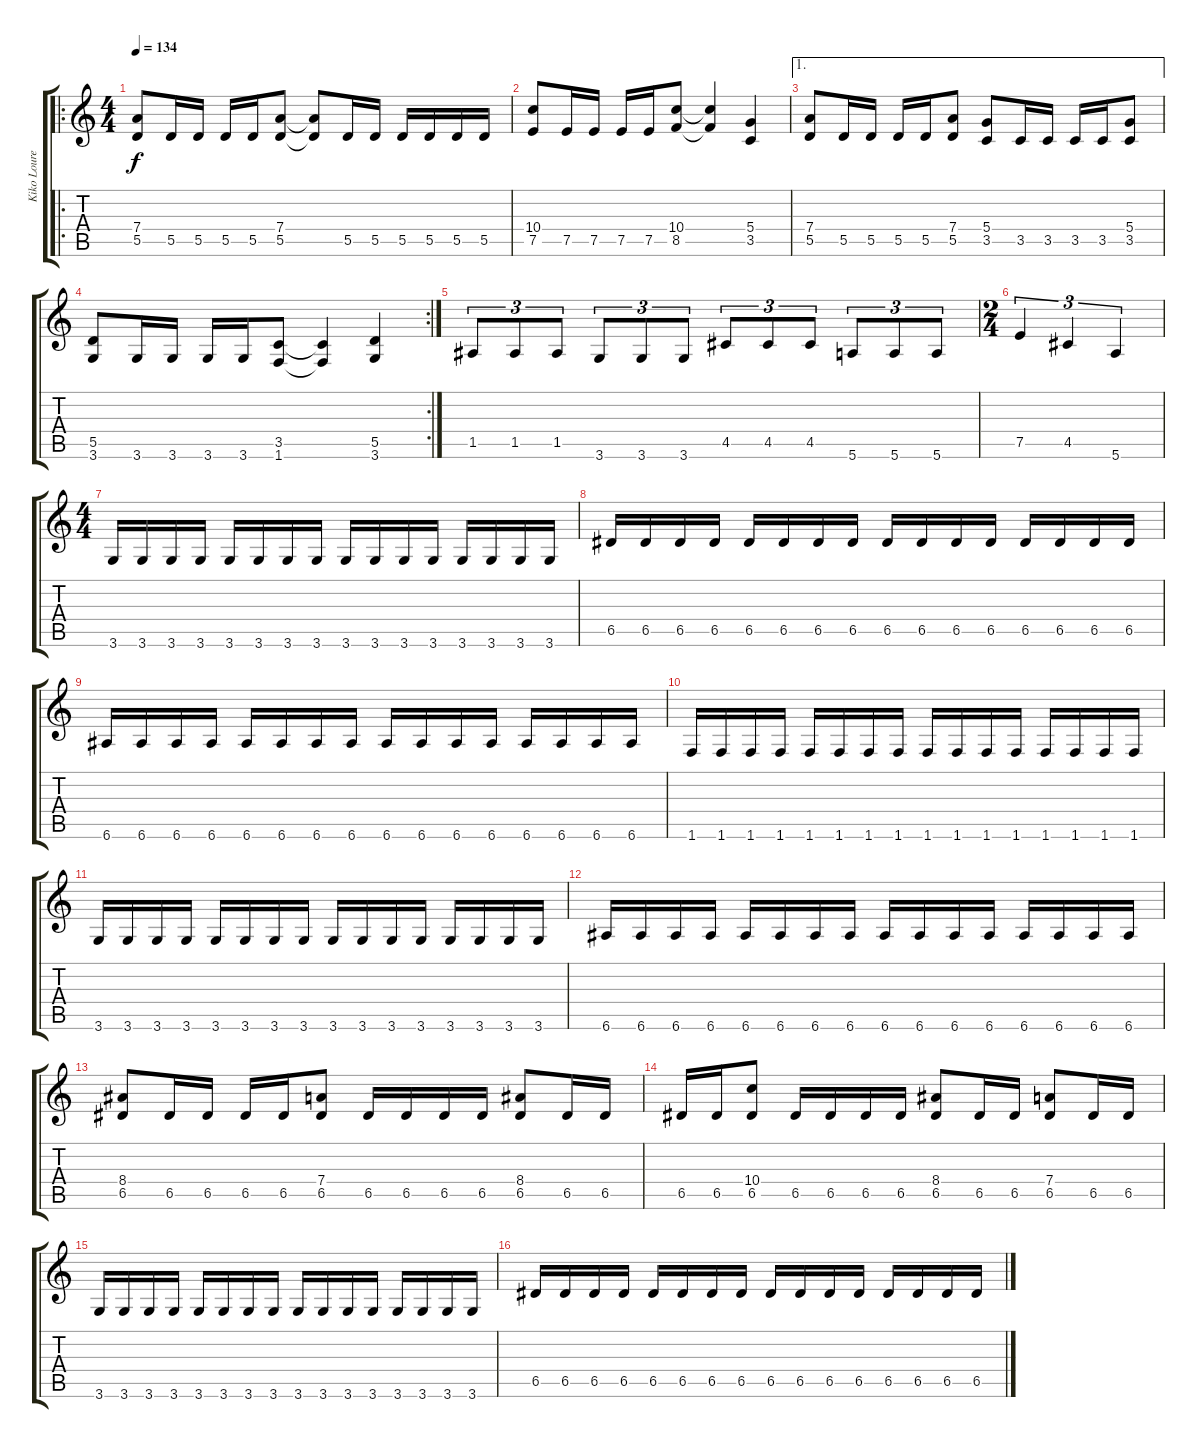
\track ("Kiko Loureiro" "Kiko Loure") {instrument distortionguitar}
\staff {score tabs}
\tuning (E4 B3 G3 D3 A2 E2) {hide}
\ro
\ts (4 4)
\tempo 134
\clef g2
\ks c
(7.4 5.5).8{dy f} 5.5.16 5.5.16 5.5.16 5.5.16 (7.4 5.5).8 (7.4{t} 5.5{t}).8 5.5.16 5.5.16 5.5.16 5.5.16 5.5.16 5.5.16 |
(10.4 7.5).8 7.5.16 7.5.16 7.5.16 7.5.16 (10.4 8.5).8 (10.4{t} 8.5{t}).4 (5.4 3.5).4 |
\ae 1
(7.4 5.5).8 5.5.16 5.5.16 5.5.16 5.5.16 (7.4 5.5).8 (5.4 3.5).8 3.5.16 3.5.16 3.5.16 3.5.16 (5.4 3.5).8 |
\rc 2
(5.5 3.6).8 3.6.16 3.6.16 3.6.16 3.6.16 (3.5 1.6).8 (3.5{t} 1.6{t}).4 (5.5 3.6).4 |
1.5.8{tu (3 2)} 1.5.8{tu (3 2)} 1.5.8{tu (3 2)} 3.6.8{tu (3 2)} 3.6.8{tu (3 2)} 3.6.8{tu (3 2)} 4.5.8{tu (3 2)} 4.5.8{tu (3 2)} 4.5.8{tu (3 2)} 5.6.8{tu (3 2)} 5.6.8{tu (3 2)} 5.6.8{tu (3 2)} |
\ts (2 4)
7.5.4{tu (3 2)} 4.5.4{tu (3 2)} 5.6.4{tu (3 2)} |
\ts (4 4)
3.6.16 3.6.16 3.6.16 3.6.16 3.6.16 3.6.16 3.6.16 3.6.16 3.6.16 3.6.16 3.6.16 3.6.16 3.6.16 3.6.16 3.6.16 3.6.16 |
6.5.16 6.5.16 6.5.16 6.5.16 6.5.16 6.5.16 6.5.16 6.5.16 6.5.16 6.5.16 6.5.16 6.5.16 6.5.16 6.5.16 6.5.16 6.5.16 |
6.6.16 6.6.16 6.6.16 6.6.16 6.6.16 6.6.16 6.6.16 6.6.16 6.6.16 6.6.16 6.6.16 6.6.16 6.6.16 6.6.16 6.6.16 6.6.16 |
1.6.16 1.6.16 1.6.16 1.6.16 1.6.16 1.6.16 1.6.16 1.6.16 1.6.16 1.6.16 1.6.16 1.6.16 1.6.16 1.6.16 1.6.16 1.6.16 |
3.6.16 3.6.16 3.6.16 3.6.16 3.6.16 3.6.16 3.6.16 3.6.16 3.6.16 3.6.16 3.6.16 3.6.16 3.6.16 3.6.16 3.6.16 3.6.16 |
6.6.16 6.6.16 6.6.16 6.6.16 6.6.16 6.6.16 6.6.16 6.6.16 6.6.16 6.6.16 6.6.16 6.6.16 6.6.16 6.6.16 6.6.16 6.6.16 |
(8.4 6.5).8 6.5.16 6.5.16 6.5.16 6.5.16 (7.4 6.5).8 6.5.16 6.5.16 6.5.16 6.5.16 (8.4 6.5).8 6.5.16 6.5.16 |
6.5.16 6.5.16 (10.4 6.5).8 6.5.16 6.5.16 6.5.16 6.5.16 (8.4 6.5).8 6.5.16 6.5.16 (7.4 6.5).8 6.5.16 6.5.16 |
3.6.16 3.6.16 3.6.16 3.6.16 3.6.16 3.6.16 3.6.16 3.6.16 3.6.16 3.6.16 3.6.16 3.6.16 3.6.16 3.6.16 3.6.16 3.6.16 |
6.5.16 6.5.16 6.5.16 6.5.16 6.5.16 6.5.16 6.5.16 6.5.16 6.5.16 6.5.16 6.5.16 6.5.16 6.5.16 6.5.16 6.5.16 6.5.16
